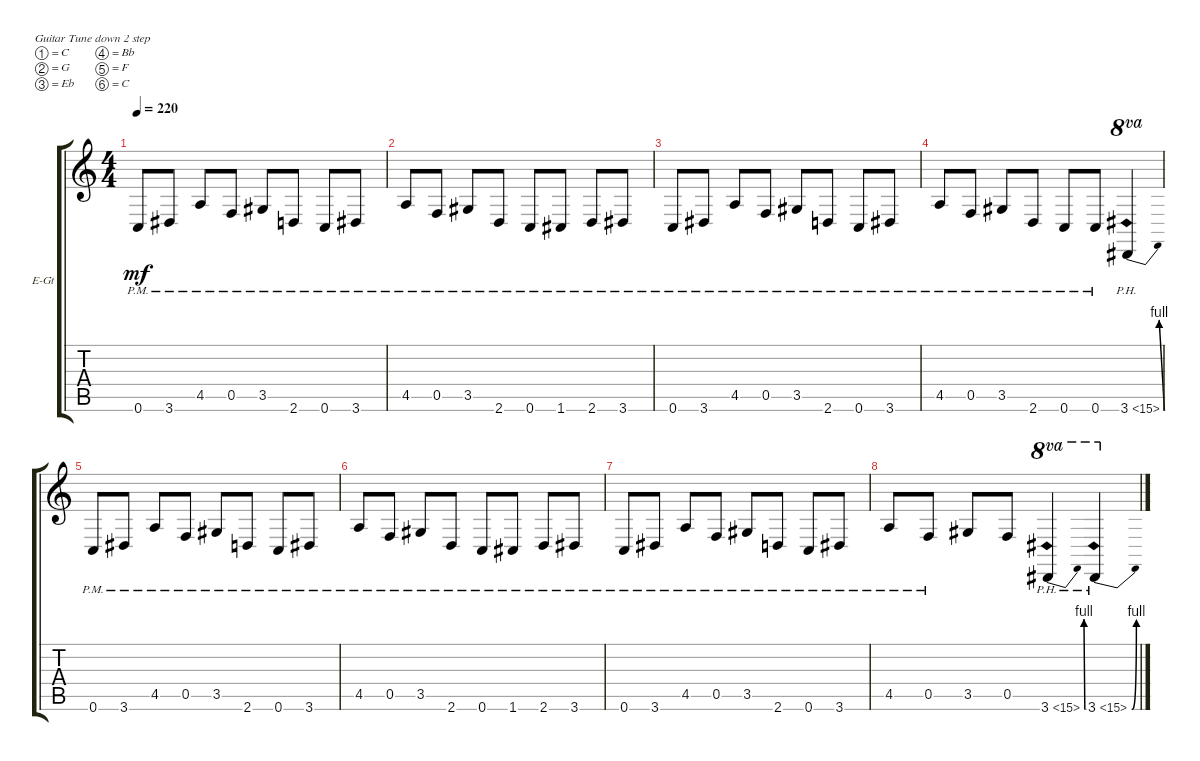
\defaultSystemsLayout 4
\bracketExtendMode groupsimilarinstruments
\firstSystemTrackNameOrientation horizontal
\otherSystemsTrackNameOrientation horizontal
\track ("Electric Guitar1" "E-Gt") {instrument distortionguitar}
\staff {score tabs}
\tuning (C4 G3 Eb3 Bb2 F2 C2)
\ts (4 4)
\tempo 220
\clef g2
\ks c
0.6{pm}.8{dy mf} 3.6{pm}.8 4.5{pm}.8 0.5{pm}.8 3.5{pm}.8 2.6{pm}.8 0.6{pm}.8 3.6{pm}.8 |
4.5{pm}.8 0.5{pm}.8 3.5{pm}.8 2.6{pm}.8 0.6{pm}.8 1.6{pm}.8 2.6{pm}.8 3.6{pm}.8 |
0.6{pm}.8 3.6{pm}.8 4.5{pm}.8 0.5{pm}.8 3.5{pm}.8 2.6{pm}.8 0.6{pm}.8 3.6{pm}.8 |
4.5{pm}.8 0.5{pm}.8 3.5{pm}.8 2.6{pm}.8 0.6{pm}.8 0.6{pm}.8 3.6{be (bend 0 0 15 4) ph 12}.4{ot 8va} |
0.6{pm}.8 3.6{pm}.8 4.5{pm}.8 0.5{pm}.8 3.5{pm}.8 2.6{pm}.8 0.6{pm}.8 3.6{pm}.8 |
4.5{pm}.8 0.5{pm}.8 3.5{pm}.8 2.6{pm}.8 0.6{pm}.8 1.6{pm}.8 2.6{pm}.8 3.6{pm}.8 |
0.6{pm}.8 3.6{pm}.8 4.5{pm}.8 0.5{pm}.8 3.5{pm}.8 2.6{pm}.8 0.6{pm}.8 3.6{pm}.8 |
4.5{pm}.8 0.5{pm}.8 3.5.8 0.5.8 3.6{be (bend 0 0 15 4) ph 12}.4{ot 8va} 3.6{be (bend 0 0 15 4) ph 12}.4{ot 8va}
